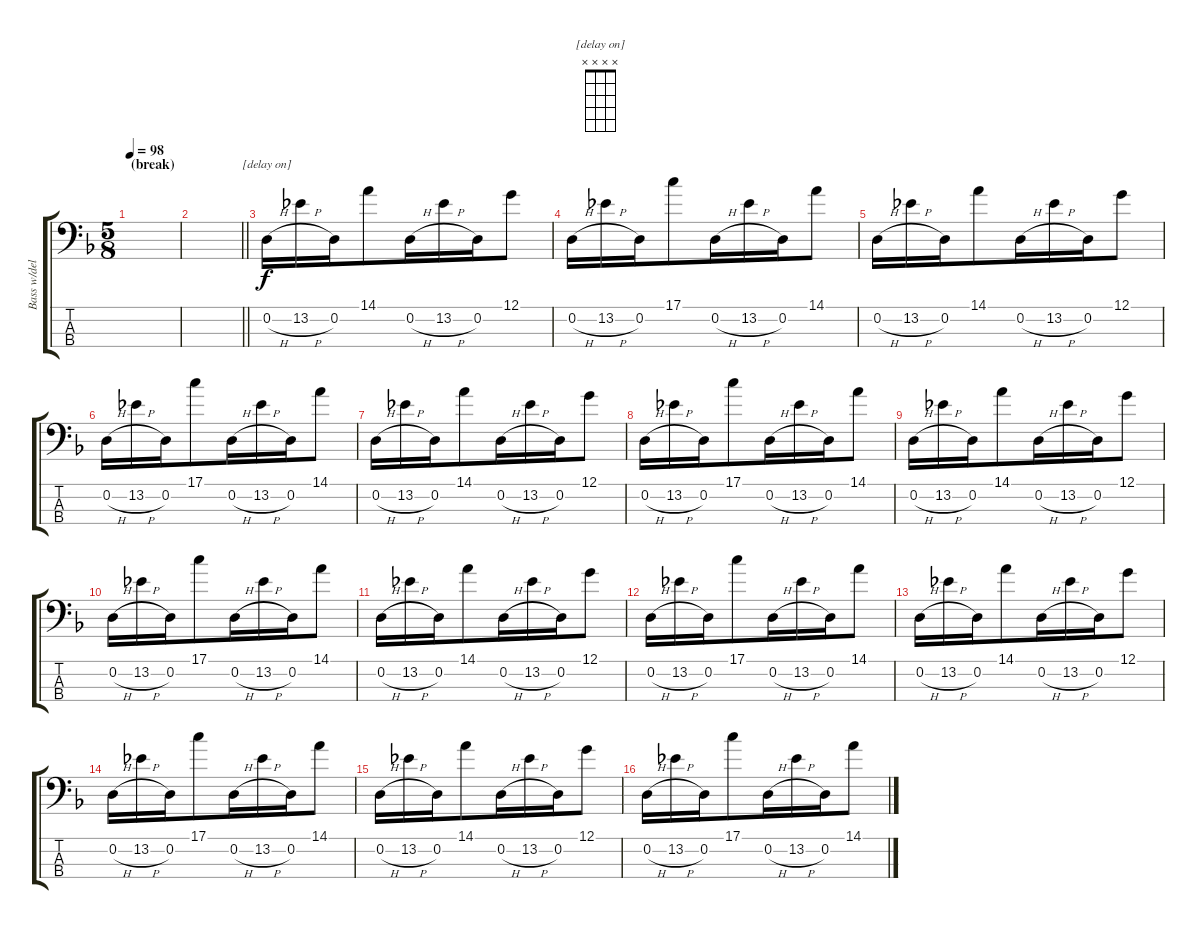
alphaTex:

\track ("Bass w/delay" "Bass w/del") {instrument electricbasspick}
\staff {score tabs}
\tuning (G2 D2 A1 D1) {hide}
\chord ("[delay on]" x x x x)
\ts (5 8)
\section ("" "(break)")
\tempo 98
\clef f4
\ks dminor
|
\barLineRight lightlight
|
0.2{h}.16{ch "[delay on]"} 13.2{h}.16{beam merge} 0.2.16 14.1.8 0.2{h}.16{beam merge} 13.2{h}.16 0.2.16{beam merge} 12.1.8 |
0.2{h}.16 13.2{h}.16{beam merge} 0.2.16 17.1.8 0.2{h}.16{beam merge} 13.2{h}.16 0.2.16{beam merge} 14.1.8 |
0.2{h}.16 13.2{h}.16{beam merge} 0.2.16 14.1.8 0.2{h}.16{beam merge} 13.2{h}.16 0.2.16{beam merge} 12.1.8 |
0.2{h}.16 13.2{h}.16{beam merge} 0.2.16 17.1.8 0.2{h}.16{beam merge} 13.2{h}.16 0.2.16{beam merge} 14.1.8 |
0.2{h}.16 13.2{h}.16{beam merge} 0.2.16 14.1.8 0.2{h}.16{beam merge} 13.2{h}.16 0.2.16{beam merge} 12.1.8 |
0.2{h}.16 13.2{h}.16{beam merge} 0.2.16 17.1.8 0.2{h}.16{beam merge} 13.2{h}.16 0.2.16{beam merge} 14.1.8 |
0.2{h}.16 13.2{h}.16{beam merge} 0.2.16 14.1.8 0.2{h}.16{beam merge} 13.2{h}.16 0.2.16{beam merge} 12.1.8 |
0.2{h}.16 13.2{h}.16{beam merge} 0.2.16 17.1.8 0.2{h}.16{beam merge} 13.2{h}.16 0.2.16{beam merge} 14.1.8 |
0.2{h}.16 13.2{h}.16{beam merge} 0.2.16 14.1.8 0.2{h}.16{beam merge} 13.2{h}.16 0.2.16{beam merge} 12.1.8 |
0.2{h}.16 13.2{h}.16{beam merge} 0.2.16 17.1.8 0.2{h}.16{beam merge} 13.2{h}.16 0.2.16{beam merge} 14.1.8 |
0.2{h}.16 13.2{h}.16{beam merge} 0.2.16 14.1.8 0.2{h}.16{beam merge} 13.2{h}.16 0.2.16{beam merge} 12.1.8 |
0.2{h}.16 13.2{h}.16{beam merge} 0.2.16 17.1.8 0.2{h}.16{beam merge} 13.2{h}.16 0.2.16{beam merge} 14.1.8 |
0.2{h}.16 13.2{h}.16{beam merge} 0.2.16 14.1.8 0.2{h}.16{beam merge} 13.2{h}.16 0.2.16{beam merge} 12.1.8 |
0.2{h}.16 13.2{h}.16{beam merge} 0.2.16 17.1.8 0.2{h}.16{beam merge} 13.2{h}.16 0.2.16{beam merge} 14.1.8
